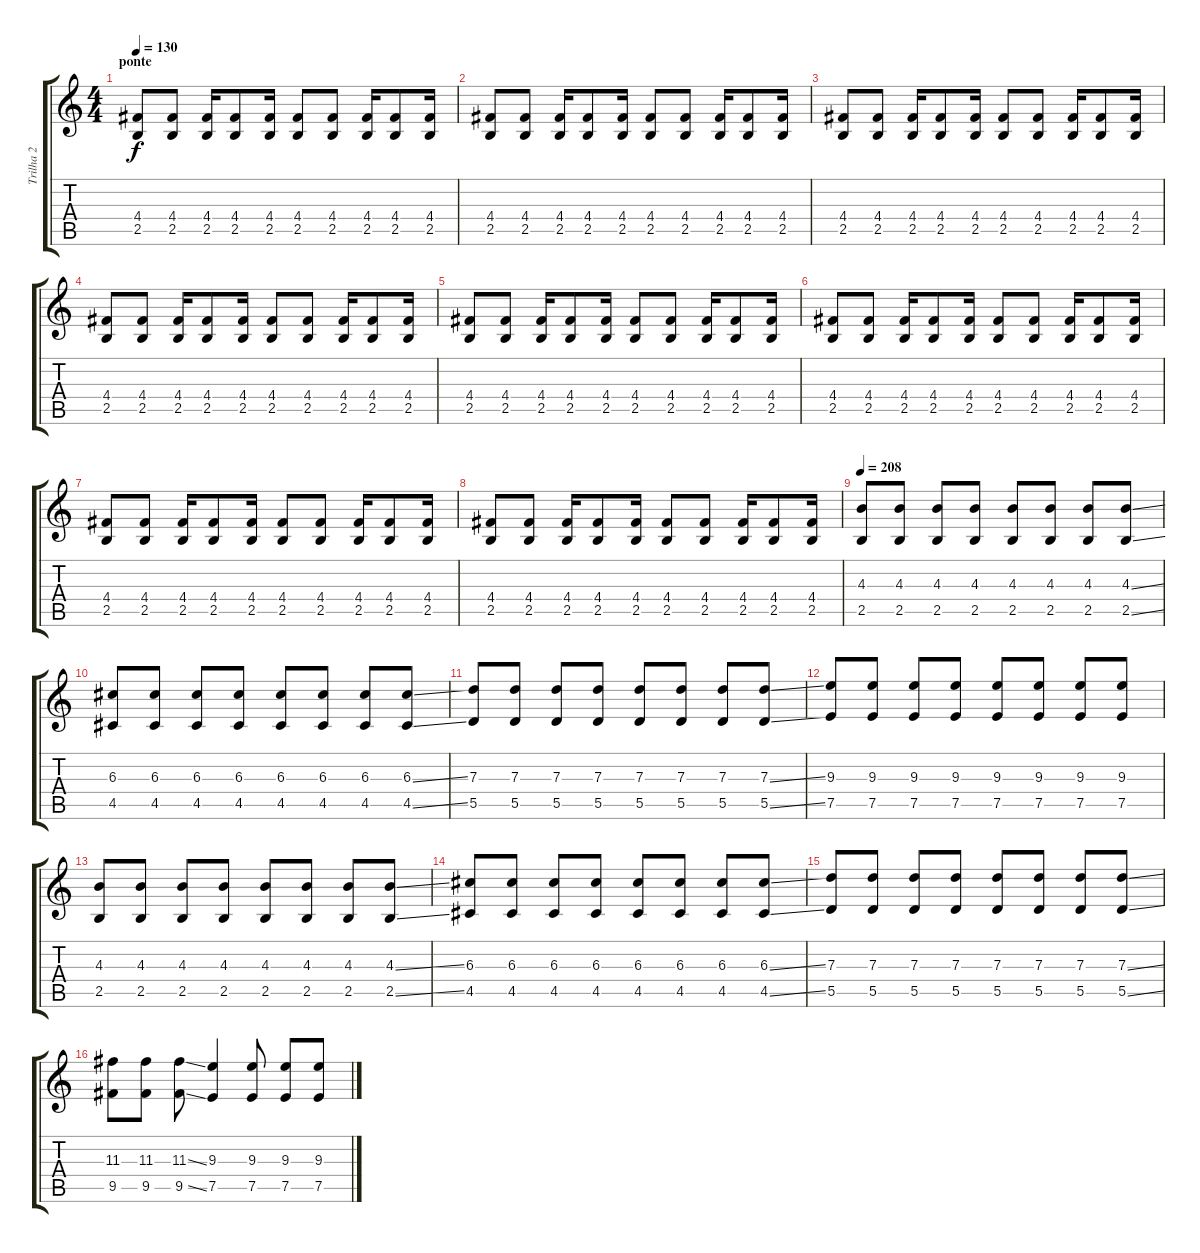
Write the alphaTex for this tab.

\track ("Trilha 2" "Trilha 2") {instrument distortionguitar}
\staff {score tabs}
\tuning (E4 B3 G3 D3 A2 E2) {hide}
\ts (4 4)
\section ("" "ponte")
\tempo 130
\clef g2
\ks c
(4.4 2.5).8{dy f} (4.4 2.5).8 (4.4 2.5).16 (4.4 2.5).8 (4.4 2.5).16 (4.4 2.5).8 (4.4 2.5).8 (4.4 2.5).16 (4.4 2.5).8 (4.4 2.5).16 |
(4.4 2.5).8 (4.4 2.5).8 (4.4 2.5).16 (4.4 2.5).8 (4.4 2.5).16 (4.4 2.5).8 (4.4 2.5).8 (4.4 2.5).16 (4.4 2.5).8 (4.4 2.5).16 |
(4.4 2.5).8 (4.4 2.5).8 (4.4 2.5).16 (4.4 2.5).8 (4.4 2.5).16 (4.4 2.5).8 (4.4 2.5).8 (4.4 2.5).16 (4.4 2.5).8 (4.4 2.5).16 |
(4.4 2.5).8 (4.4 2.5).8 (4.4 2.5).16 (4.4 2.5).8 (4.4 2.5).16 (4.4 2.5).8 (4.4 2.5).8 (4.4 2.5).16 (4.4 2.5).8 (4.4 2.5).16 |
(4.4 2.5).8 (4.4 2.5).8 (4.4 2.5).16 (4.4 2.5).8 (4.4 2.5).16 (4.4 2.5).8 (4.4 2.5).8 (4.4 2.5).16 (4.4 2.5).8 (4.4 2.5).16 |
(4.4 2.5).8 (4.4 2.5).8 (4.4 2.5).16 (4.4 2.5).8 (4.4 2.5).16 (4.4 2.5).8 (4.4 2.5).8 (4.4 2.5).16 (4.4 2.5).8 (4.4 2.5).16 |
(4.4 2.5).8 (4.4 2.5).8 (4.4 2.5).16 (4.4 2.5).8 (4.4 2.5).16 (4.4 2.5).8 (4.4 2.5).8 (4.4 2.5).16 (4.4 2.5).8 (4.4 2.5).16 |
(4.4 2.5).8 (4.4 2.5).8 (4.4 2.5).16 (4.4 2.5).8 (4.4 2.5).16 (4.4 2.5).8 (4.4 2.5).8 (4.4 2.5).16 (4.4 2.5).8 (4.4 2.5).16 |
\tempo 208
(4.3 2.5).8 (4.3 2.5).8 (4.3 2.5).8 (4.3 2.5).8 (4.3 2.5).8 (4.3 2.5).8 (4.3 2.5).8 (4.3{ss} 2.5{ss}).8 |
(6.3 4.5).8 (6.3 4.5).8 (6.3 4.5).8 (6.3 4.5).8 (6.3 4.5).8 (6.3 4.5).8 (6.3 4.5).8 (6.3{ss} 4.5{ss}).8 |
(7.3 5.5).8 (7.3 5.5).8 (7.3 5.5).8 (7.3 5.5).8 (7.3 5.5).8 (7.3 5.5).8 (7.3 5.5).8 (7.3{ss} 5.5{ss}).8 |
(9.3 7.5).8 (9.3 7.5).8 (9.3 7.5).8 (9.3 7.5).8 (9.3 7.5).8 (9.3 7.5).8 (9.3 7.5).8 (9.3 7.5).8 |
(4.3 2.5).8 (4.3 2.5).8 (4.3 2.5).8 (4.3 2.5).8 (4.3 2.5).8 (4.3 2.5).8 (4.3 2.5).8 (4.3{ss} 2.5{ss}).8 |
(6.3 4.5).8 (6.3 4.5).8 (6.3 4.5).8 (6.3 4.5).8 (6.3 4.5).8 (6.3 4.5).8 (6.3 4.5).8 (6.3{ss} 4.5{ss}).8 |
(7.3 5.5).8 (7.3 5.5).8 (7.3 5.5).8 (7.3 5.5).8 (7.3 5.5).8 (7.3 5.5).8 (7.3 5.5).8 (7.3{ss} 5.5{ss}).8 |
(11.3 9.5).8 (11.3 9.5).8 (11.3{ss} 9.5{ss}).8 (9.3 7.5).4 (9.3 7.5).8 (9.3 7.5).8 (9.3 7.5).8
